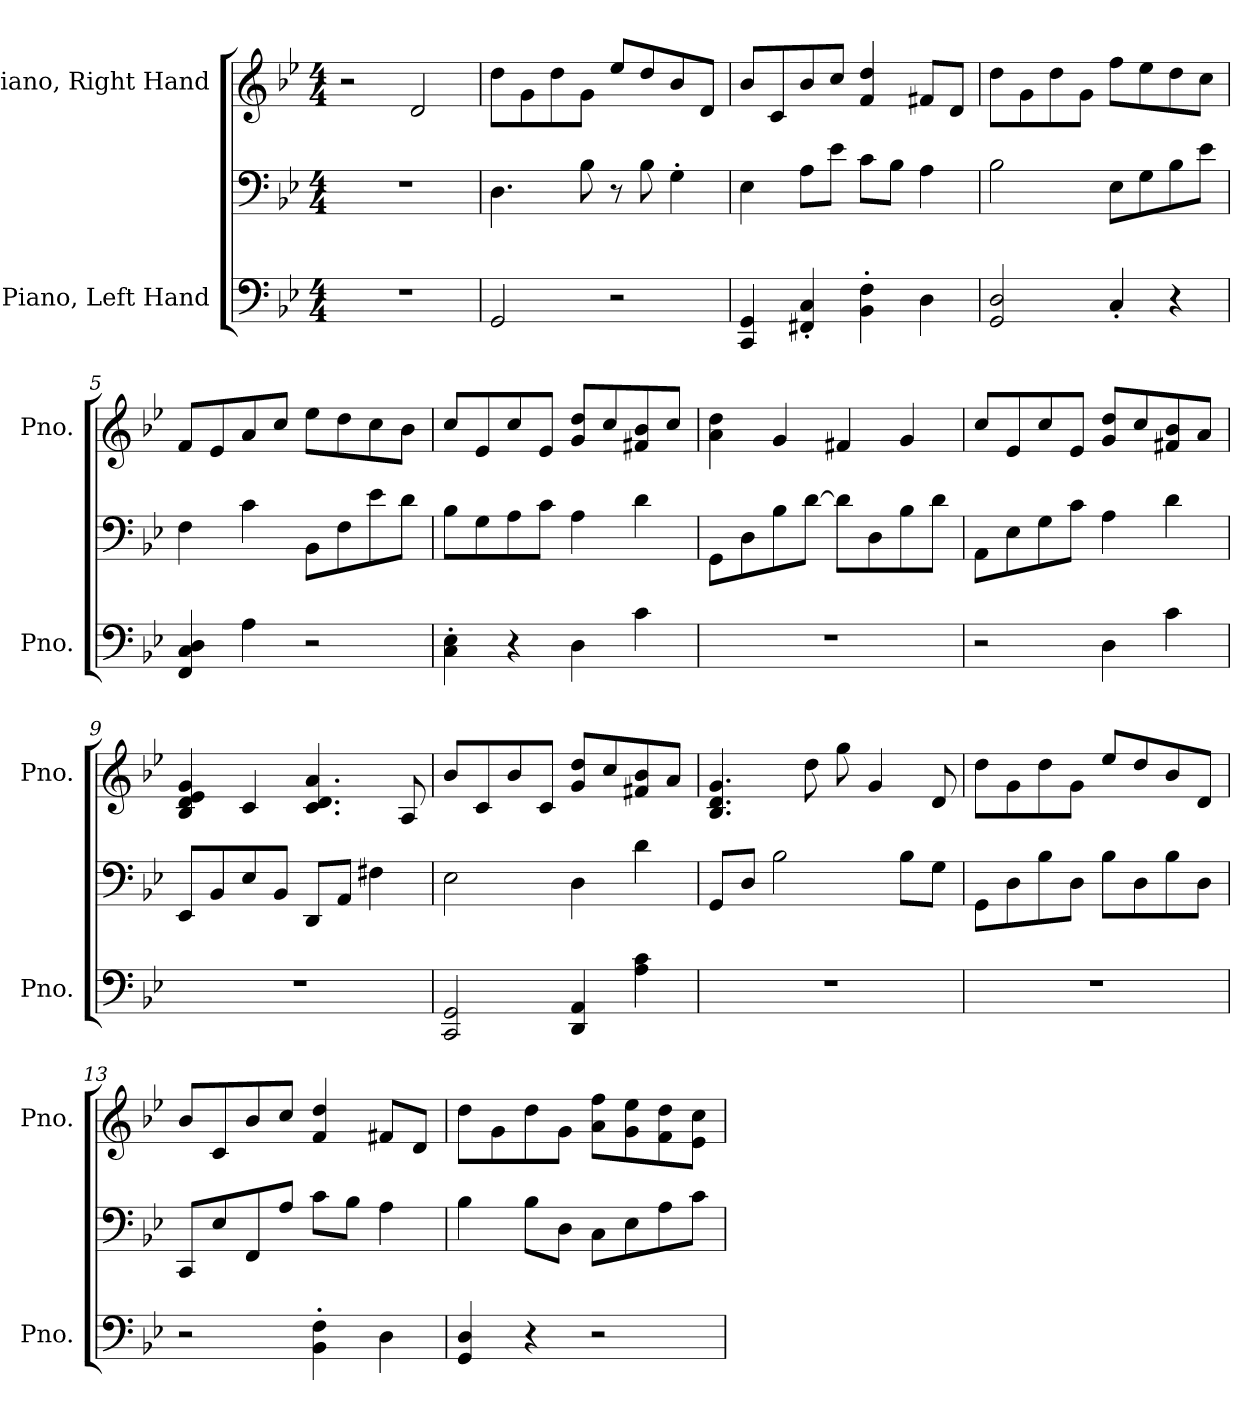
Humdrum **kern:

**kern	**kern	**kern
*part2	*part2	*part1
*staff3	*staff2	*staff1
*I"Piano, Left Hand	*	*I"Piano, Right Hand
*I'Pno.	*	*I'Pno.
*clefF4	*clefF4	*clefG2
*k[b-e-]	*k[b-e-]	*k[b-e-]
*M4/4	*M4/4	*M4/4
*MM100	*MM100	*MM100
=1	=1	=1
1r	1r	2r
.	.	2d/
=2	=2	=2
2GG/	4.D\	8dd\L
.	.	8g\
.	.	8dd\
.	8B-\	8g\J
2r	8r	8ee-/L
.	8B-\	8dd/
.	4G'\	8b-/
.	.	8d/J
=3	=3	=3
4CC/ 4GG/	4E-\	8b-/L
.	.	8c/
4FF#X/' 4C/'	8A\L	8b-/
.	8e-\J	8cc/J
4BB-\' 4F\'	8c\L	4f/ 4dd/
.	8B-\J	.
4D\	4A\	8f#X/L
.	.	8d/J
=4	=4	=4
2GG/ 2D/	2B-\	8dd\L
.	.	8g\
.	.	8dd\
.	.	8g\J
4C'/	8E-\L	8ff\L
.	8G\	8ee-\
4r	8B-\	8dd\
.	8e-\J	8cc\J
!!LO:LB:g=z
=5	=5	=5
4FF/ 4C/ 4D/	4F\	8f/L
.	.	8e-/
4A\	4c\	8a/
.	.	8cc/J
2r	8BB-\L	8ee-\L
.	8F\	8dd\
.	8e-\	8cc\
.	8d\J	8b-\J
=6	=6	=6
4C\' 4E-\'	8B-\L	8cc/L
.	8G\	8e-/
4r	8A\	8cc/
.	8c\J	8e-/J
4D\	4A\	8g/ 8dd/L
.	.	8cc/
4c\	4d\	8f#X/ 8b-/
.	.	8cc/J
=7	=7	=7
1r	8GG\L	4a\ 4dd\
.	8D\	.
.	8B-\	4g/
.	[8d\J	.
.	8d\L]	4f#X/
.	8D\	.
.	8B-\	4g/
.	8d\J	.
=8	=8	=8
2r	8AA\L	8cc/L
.	8E-\	8e-/
.	8G\	8cc/
.	8c\J	8e-/J
4D\	4A\	8g/ 8dd/L
.	.	8cc/
4c\	4d\	8f#X/ 8b-/
.	.	8a/J
!!LO:LB:g=z
=9	=9	=9
1r	8EE-/L	4B-/ 4d/ 4e-/ 4g/
.	8BB-/	.
.	8E-/	4c/
.	8BB-/J	.
.	8DD/L	4.c/ 4.d/ 4.a/
.	8AA/J	.
.	4F#X\	.
.	.	8A/
=10	=10	=10
2CC/ 2GG/	2E-\	8b-/L
.	.	8c/
.	.	8b-/
.	.	8c/J
4DD/ 4AA/	4D\	8g/ 8dd/L
.	.	8cc/
4A\ 4c\	4d\	8f#X/ 8b-/
.	.	8a/J
=11	=11	=11
1r	8GG/L	4.B-/ 4.d/ 4.g/
.	8D/J	.
.	2B-\	.
.	.	8dd\
.	.	8gg\
.	.	4g/
.	8B-\L	.
.	8G\J	8d/
=12	=12	=12
1r	8GG\L	8dd\L
.	8D\	8g\
.	8B-\	8dd\
.	8D\J	8g\J
.	8B-\L	8ee-/L
.	8D\	8dd/
.	8B-\	8b-/
.	8D\J	8d/J
!!LO:LB:g=z
=13	=13	=13
2r	8CC/L	8b-/L
.	8E-/	8c/
.	8FF/	8b-/
.	8A/J	8cc/J
4BB-\' 4F\'	8c\L	4f/ 4dd/
.	8B-\J	.
4D\	4A\	8f#X/L
.	.	8d/J
=14	=14	=14
4GG/ 4D/	4B-\	8dd\L
.	.	8g\
4r	8B-\L	8dd\
.	8D\J	8g\J
2r	8C\L	8a\ 8ff\L
.	8E-\	8g\ 8ee-\
.	8A\	8f\ 8dd\
.	8c\J	8e-\ 8cc\J
=	=	=
*-	*-	*-
